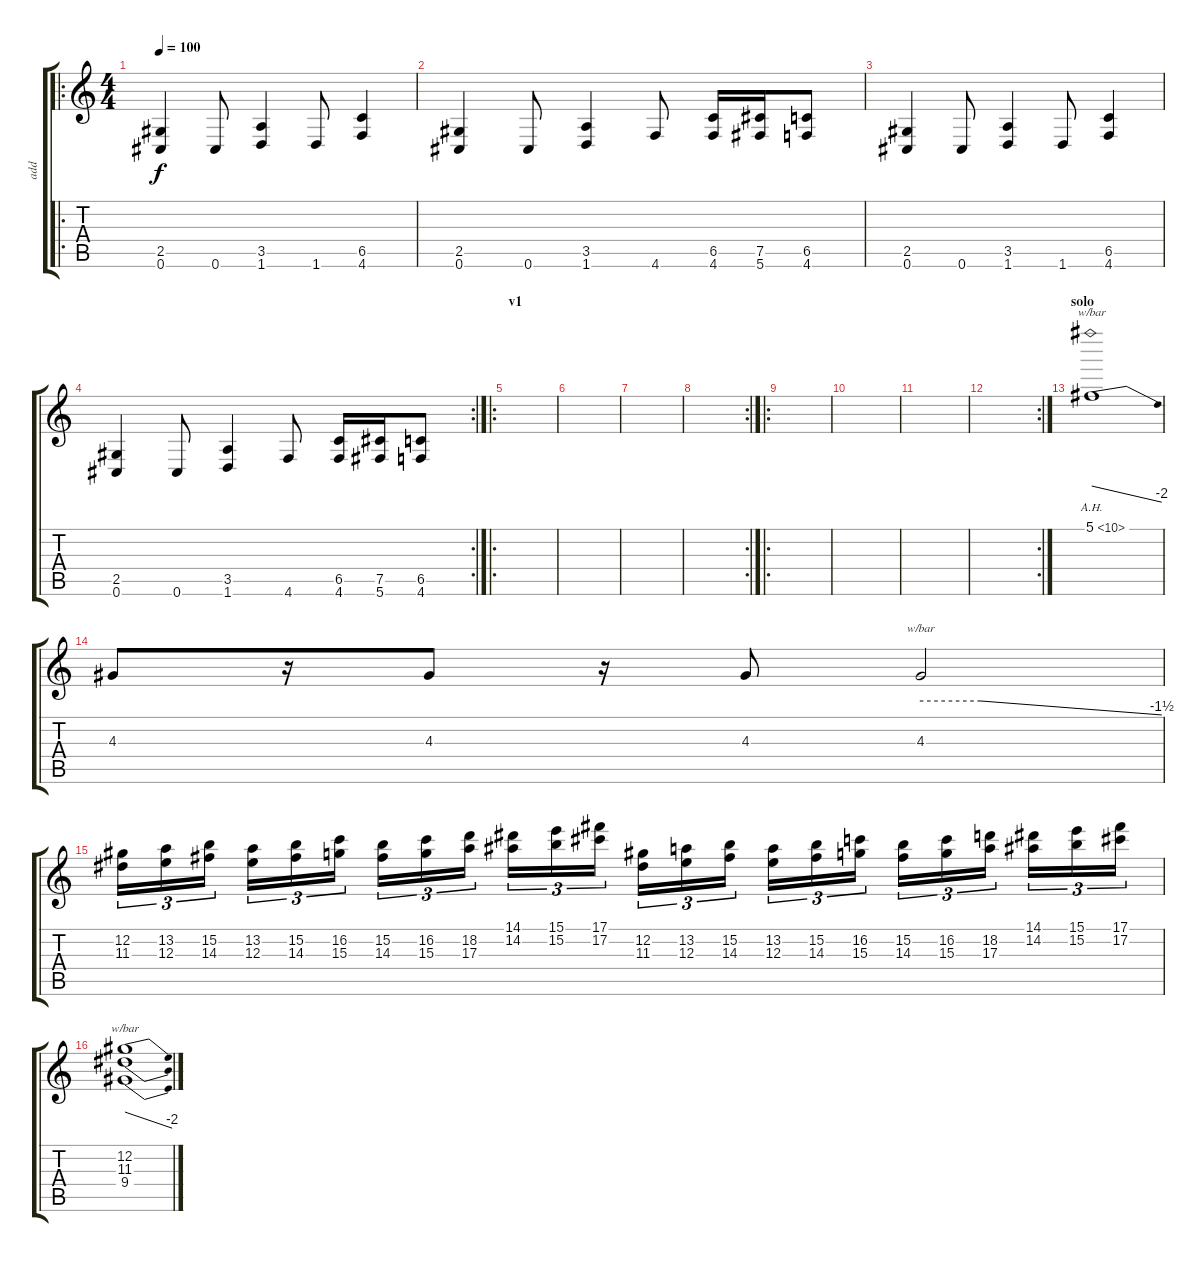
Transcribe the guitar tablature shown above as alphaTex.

\track ("add" "add") {instrument distortionguitar}
\staff {score tabs}
\tuning (Db4 Ab3 E3 B2 Gb2 Db2) {hide}
\ro
\ts (4 4)
\section ("" "")
\tempo 100
\clef g2
\ks c
(2.5 0.6).4{dy f} 0.6.8 (3.5 1.6).4 1.6.8 (6.5 4.6).4 |
(2.5 0.6).4 0.6.8 (3.5 1.6).4 4.6.8 (6.5 4.6).16 (7.5 5.6).16 (6.5 4.6).8 |
(2.5 0.6).4 0.6.8 (3.5 1.6).4 1.6.8 (6.5 4.6).4 |
\rc 2
(2.5 0.6).4 0.6.8 (3.5 1.6).4 4.6.8 (6.5 4.6).16 (7.5 5.6).16 (6.5 4.6).8 |
\ro
\section ("" "v1")
|
|
|
\rc 2
|
\ro
|
|
|
\rc 2
|
\section ("" "solo")
5.1{ah 5}.1{tbe (dive default 0 0 60 -8)} |
4.3.8 r.16 4.3.8 r.16 4.3.8 4.3.2{tbe (custom default 0 0 15 0 60 -6)} |
(12.2 11.3).16{tu (3 2)} (13.2 12.3).16{tu (3 2)} (15.2 14.3).16{tu (3 2)} (13.2 12.3).16{tu (3 2)} (15.2 14.3).16{tu (3 2)} (16.2 15.3).16{tu (3 2)} (15.2 14.3).16{tu (3 2)} (16.2 15.3).16{tu (3 2)} (18.2 17.3).16{tu (3 2)} (14.1 14.2).16{tu (3 2)} (15.1 15.2).16{tu (3 2)} (17.1 17.2).16{tu (3 2)} (12.2 11.3).16{tu (3 2)} (13.2 12.3).16{tu (3 2)} (15.2 14.3).16{tu (3 2)} (13.2 12.3).16{tu (3 2)} (15.2 14.3).16{tu (3 2)} (16.2 15.3).16{tu (3 2)} (15.2 14.3).16{tu (3 2)} (16.2 15.3).16{tu (3 2)} (18.2 17.3).16{tu (3 2)} (14.1 14.2).16{tu (3 2)} (15.1 15.2).16{tu (3 2)} (17.1 17.2).16{tu (3 2)} |
(12.2 11.3 9.4).1{tbe (dive default 0 0 60 -8)}
